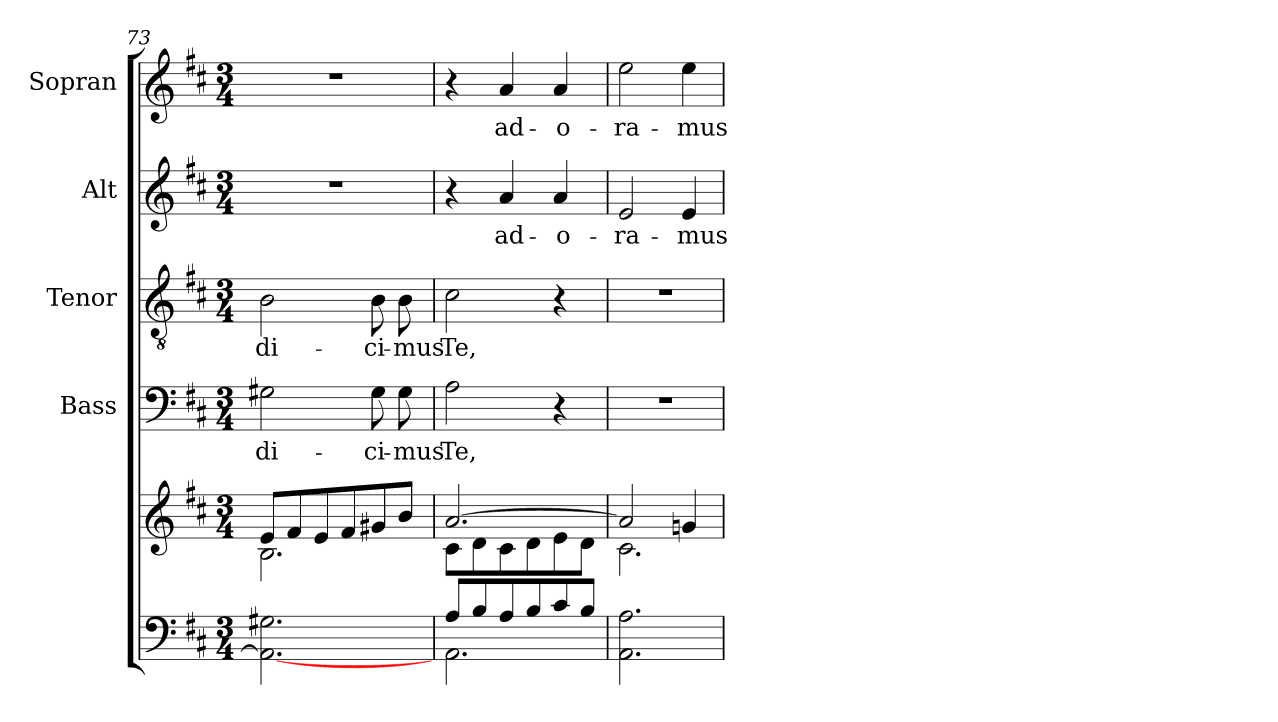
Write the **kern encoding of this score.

**kern	**kern	**kern	**text	**kern	**text	**kern	**text	**kern	**text
*part5	*part5	*part4	*part4	*part3	*part3	*part2	*part2	*part1	*part1
*staff6	*staff5	*staff4	*staff4	*staff3	*staff3	*staff2	*staff2	*staff1	*staff1
*	*	*I"Bass	*	*I"Tenor	*	*I"Alt	*	*I"Sopran	*
*	*	*I'B.	*	*I'T.	*	*I'A.	*	*I'S.	*
*clefF4	*clefG2	*clefF4	*	*clefGv2	*	*clefG2	*	*clefG2	*
*k[f#c#]	*k[f#c#]	*k[f#c#]	*	*k[f#c#]	*	*k[f#c#]	*	*k[f#c#]	*
*D:	*D:	*D:	*	*D:	*	*D:	*	*D:	*
*M3/4	*M3/4	*M3/4	*	*M3/4	*	*M3/4	*	*M3/4	*
=73	=73	=73	=73	=73	=73	=73	=73	=73	=73
*	*^	*	*	*	*	*	*	*	*
!	!	!	!	!LO:LY:b	!	!LO:LY:b	!	!	!	!
2.AA\_ 2.G#X\	8e/L	2.B\	2G#X\	-di-	2B\	-di-	2.r	.	2.r	.
.	8f#/	.	.	.	.	.	.	.	.	.
.	8e/	.	.	.	.	.	.	.	.	.
.	8f#/	.	.	.	.	.	.	.	.	.
!	!	!	!	!LO:LY:b	!	!LO:LY:b	!	!	!	!
.	8g#X/	.	8G#\	-ci-	8B\	-ci-	.	.	.	.
!	!	!	!	!LO:LY:b	!	!LO:LY:b	!	!	!	!
.	8b/J	.	8G#\	-mus	8B\	-mus	.	.	.	.
=74	=74	=74	=74	=74	=74	=74	=74	=74	=74	=74
*^	*	*	*	*	*	*	*	*	*	*
!	!	!	!	!	!LO:LY:b	!	!LO:LY:b	!	!	!	!
8A/L	2.AA\	[>2.a/	8c#\L	2A\	Te,	2c#\	Te,	4r	.	4r	.
8B/	.	.	8d\	.	.	.	.	.	.	.	.
!	!	!	!	!	!	!	!	!	!LO:LY:b	!	!LO:LY:b
8A/	.	.	8c#\	.	.	.	.	4a/	ad-	4a/	ad-
8B/	.	.	8d\	.	.	.	.	.	.	.	.
!	!	!	!	!	!	!	!	!	!LO:LY:b	!	!LO:LY:b
8c#/	.	.	8e\	4r	.	4r	.	4a/	-o-	4a/	-o-
8B/J	.	.	8d\J	.	.	.	.	.	.	.	.
*v	*v	*	*	*	*	*	*	*	*	*	*
!!LO:LB:g=z
=75	=75	=75	=75	=75	=75	=75	=75	=75	=75	=75
!	!	!	!	!	!	!	!	!LO:LY:b	!	!LO:LY:b
2.AA\ 2.A\	2a/]	2.c#\	2.r	.	2.r	.	2e/	-ra-	2ee\	-ra-
!	!	!	!	!	!	!	!	!LO:LY:b	!	!LO:LY:b
.	4gn/	.	.	.	.	.	4e/	-mus	4ee\	-mus
*	*v	*v	*	*	*	*	*	*	*	*
=	=	=	=	=	=	=	=	=	=
*-	*-	*-	*-	*-	*-	*-	*-	*-	*-
